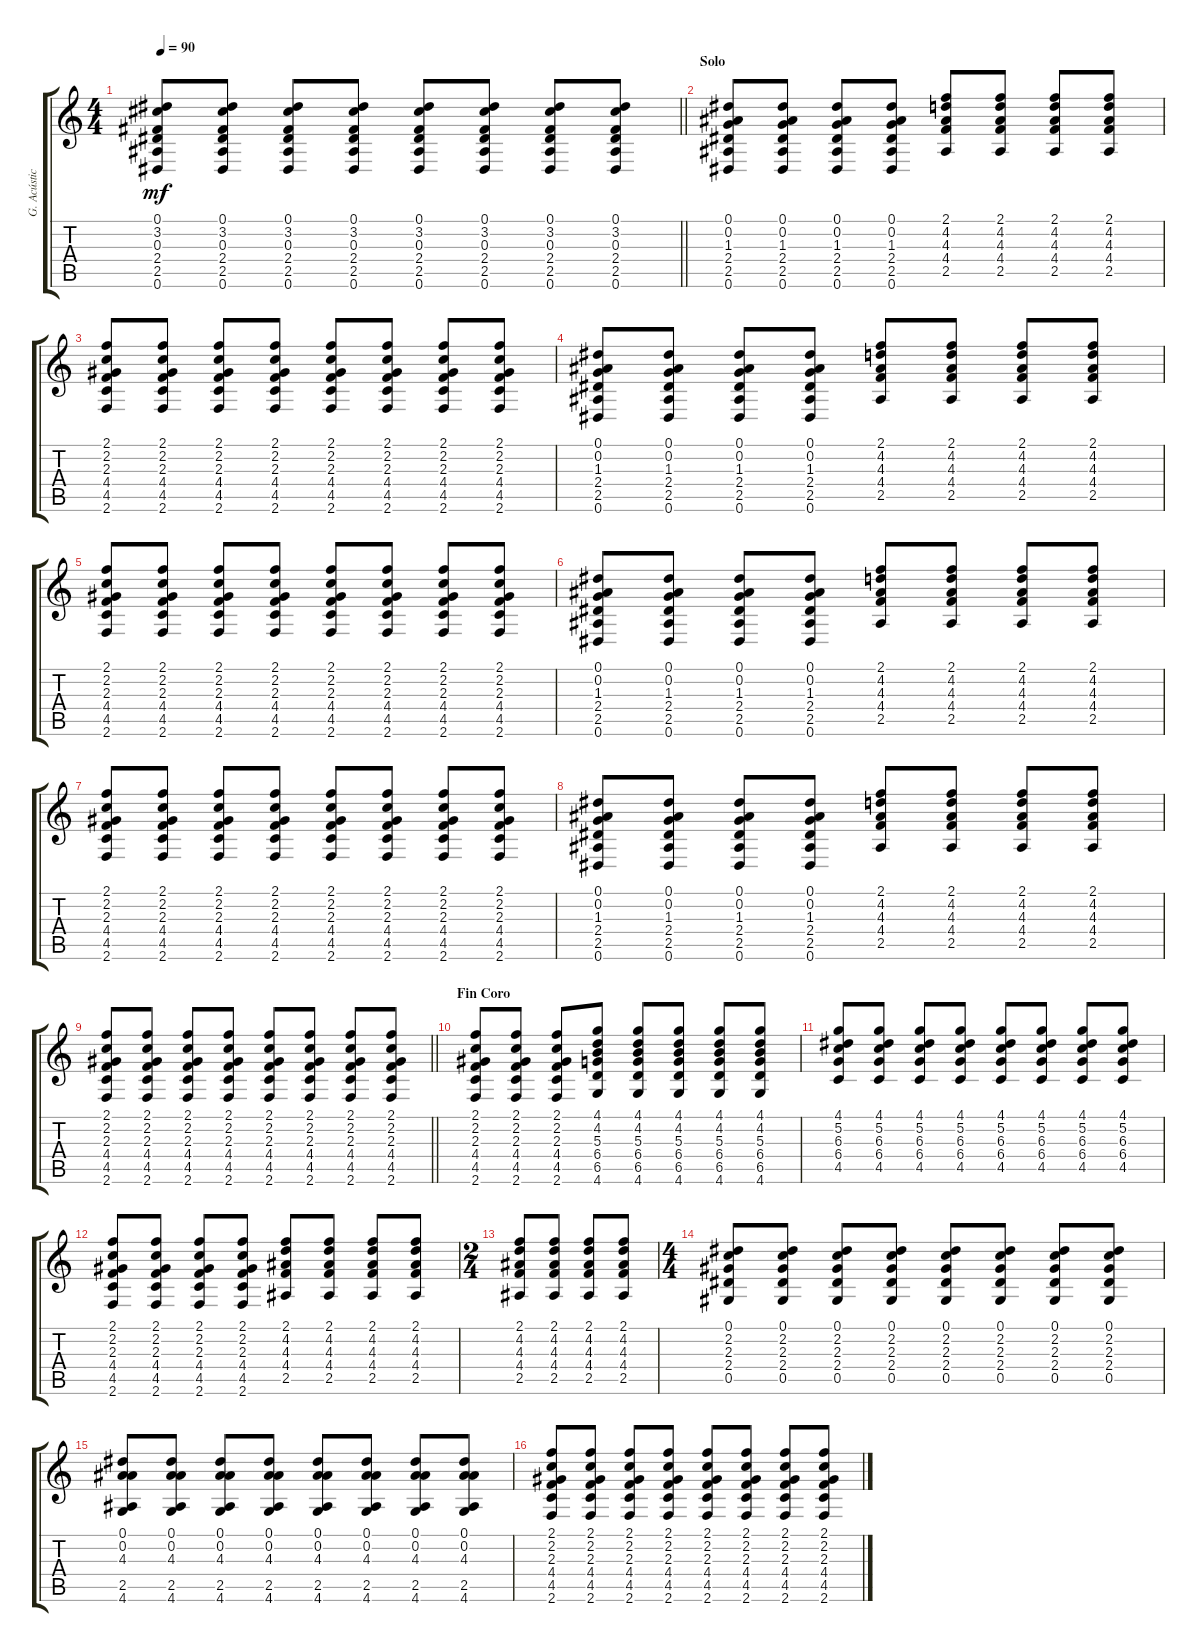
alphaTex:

\track ("G. Acústica 2" "G. Acústic") {instrument acousticguitarsteel}
\staff {score tabs}
\tuning (Eb4 Bb3 Gb3 Db3 Ab2 Eb2) {hide}
\ts (4 4)
\tempo 90
\clef g2
\barLineRight lightlight
\ks c
(0.1 3.2 0.3 2.4 2.5 0.6).8{dy mf} (0.1 3.2 0.3 2.4 2.5 0.6).8 (0.1 3.2 0.3 2.4 2.5 0.6).8 (0.1 3.2 0.3 2.4 2.5 0.6).8 (0.1 3.2 0.3 2.4 2.5 0.6).8 (0.1 3.2 0.3 2.4 2.5 0.6).8 (0.1 3.2 0.3 2.4 2.5 0.6).8 (0.1 3.2 0.3 2.4 2.5 0.6).8 |
\section ("" "Solo")
(0.1 0.2 1.3 2.4 2.5 0.6).8 (0.1 0.2 1.3 2.4 2.5 0.6).8 (0.1 0.2 1.3 2.4 2.5 0.6).8 (0.1 0.2 1.3 2.4 2.5 0.6).8 (2.1 4.2 4.3 4.4 2.5).8 (2.1 4.2 4.3 4.4 2.5).8 (2.1 4.2 4.3 4.4 2.5).8 (2.1 4.2 4.3 4.4 2.5).8 |
(2.1 2.2 2.3 4.4 4.5 2.6).8 (2.1 2.2 2.3 4.4 4.5 2.6).8 (2.1 2.2 2.3 4.4 4.5 2.6).8 (2.1 2.2 2.3 4.4 4.5 2.6).8 (2.1 2.2 2.3 4.4 4.5 2.6).8 (2.1 2.2 2.3 4.4 4.5 2.6).8 (2.1 2.2 2.3 4.4 4.5 2.6).8 (2.1 2.2 2.3 4.4 4.5 2.6).8 |
(0.1 0.2 1.3 2.4 2.5 0.6).8 (0.1 0.2 1.3 2.4 2.5 0.6).8 (0.1 0.2 1.3 2.4 2.5 0.6).8 (0.1 0.2 1.3 2.4 2.5 0.6).8 (2.1 4.2 4.3 4.4 2.5).8 (2.1 4.2 4.3 4.4 2.5).8 (2.1 4.2 4.3 4.4 2.5).8 (2.1 4.2 4.3 4.4 2.5).8 |
(2.1 2.2 2.3 4.4 4.5 2.6).8 (2.1 2.2 2.3 4.4 4.5 2.6).8 (2.1 2.2 2.3 4.4 4.5 2.6).8 (2.1 2.2 2.3 4.4 4.5 2.6).8 (2.1 2.2 2.3 4.4 4.5 2.6).8 (2.1 2.2 2.3 4.4 4.5 2.6).8 (2.1 2.2 2.3 4.4 4.5 2.6).8 (2.1 2.2 2.3 4.4 4.5 2.6).8 |
(0.1 0.2 1.3 2.4 2.5 0.6).8 (0.1 0.2 1.3 2.4 2.5 0.6).8 (0.1 0.2 1.3 2.4 2.5 0.6).8 (0.1 0.2 1.3 2.4 2.5 0.6).8 (2.1 4.2 4.3 4.4 2.5).8 (2.1 4.2 4.3 4.4 2.5).8 (2.1 4.2 4.3 4.4 2.5).8 (2.1 4.2 4.3 4.4 2.5).8 |
(2.1 2.2 2.3 4.4 4.5 2.6).8 (2.1 2.2 2.3 4.4 4.5 2.6).8 (2.1 2.2 2.3 4.4 4.5 2.6).8 (2.1 2.2 2.3 4.4 4.5 2.6).8 (2.1 2.2 2.3 4.4 4.5 2.6).8 (2.1 2.2 2.3 4.4 4.5 2.6).8 (2.1 2.2 2.3 4.4 4.5 2.6).8 (2.1 2.2 2.3 4.4 4.5 2.6).8 |
(0.1 0.2 1.3 2.4 2.5 0.6).8 (0.1 0.2 1.3 2.4 2.5 0.6).8 (0.1 0.2 1.3 2.4 2.5 0.6).8 (0.1 0.2 1.3 2.4 2.5 0.6).8 (2.1 4.2 4.3 4.4 2.5).8 (2.1 4.2 4.3 4.4 2.5).8 (2.1 4.2 4.3 4.4 2.5).8 (2.1 4.2 4.3 4.4 2.5).8 |
\barLineRight lightlight
(2.1 2.2 2.3 4.4 4.5 2.6).8 (2.1 2.2 2.3 4.4 4.5 2.6).8 (2.1 2.2 2.3 4.4 4.5 2.6).8 (2.1 2.2 2.3 4.4 4.5 2.6).8 (2.1 2.2 2.3 4.4 4.5 2.6).8 (2.1 2.2 2.3 4.4 4.5 2.6).8 (2.1 2.2 2.3 4.4 4.5 2.6).8 (2.1 2.2 2.3 4.4 4.5 2.6).8 |
\section ("" "Fin Coro")
(2.1 2.2 2.3 4.4 4.5 2.6).8 (2.1 2.2 2.3 4.4 4.5 2.6).8 (2.1 2.2 2.3 4.4 4.5 2.6).8 (4.1 4.2 5.3 6.4 6.5 4.6).8 (4.1 4.2 5.3 6.4 6.5 4.6).8 (4.1 4.2 5.3 6.4 6.5 4.6).8 (4.1 4.2 5.3 6.4 6.5 4.6).8 (4.1 4.2 5.3 6.4 6.5 4.6).8 |
(4.1 5.2 6.3 6.4 4.5).8 (4.1 5.2 6.3 6.4 4.5).8 (4.1 5.2 6.3 6.4 4.5).8 (4.1 5.2 6.3 6.4 4.5).8 (4.1 5.2 6.3 6.4 4.5).8 (4.1 5.2 6.3 6.4 4.5).8 (4.1 5.2 6.3 6.4 4.5).8 (4.1 5.2 6.3 6.4 4.5).8 |
(2.1 2.2 2.3 4.4 4.5 2.6).8 (2.1 2.2 2.3 4.4 4.5 2.6).8 (2.1 2.2 2.3 4.4 4.5 2.6).8 (2.1 2.2 2.3 4.4 4.5 2.6).8 (2.1 4.2 4.3 4.4 2.5).8 (2.1 4.2 4.3 4.4 2.5).8 (2.1 4.2 4.3 4.4 2.5).8 (2.1 4.2 4.3 4.4 2.5).8 |
\ts (2 4)
(2.1 4.2 4.3 4.4 2.5).8 (2.1 4.2 4.3 4.4 2.5).8 (2.1 4.2 4.3 4.4 2.5).8 (2.1 4.2 4.3 4.4 2.5).8 |
\ts (4 4)
(0.1 2.2 2.3 2.4 0.5).8 (0.1 2.2 2.3 2.4 0.5).8 (0.1 2.2 2.3 2.4 0.5).8 (0.1 2.2 2.3 2.4 0.5).8 (0.1 2.2 2.3 2.4 0.5).8 (0.1 2.2 2.3 2.4 0.5).8 (0.1 2.2 2.3 2.4 0.5).8 (0.1 2.2 2.3 2.4 0.5).8 |
(0.1 0.2 4.3 2.5 4.6).8 (0.1 0.2 4.3 2.5 4.6).8 (0.1 0.2 4.3 2.5 4.6).8 (0.1 0.2 4.3 2.5 4.6).8 (0.1 0.2 4.3 2.5 4.6).8 (0.1 0.2 4.3 2.5 4.6).8 (0.1 0.2 4.3 2.5 4.6).8 (0.1 0.2 4.3 2.5 4.6).8 |
(2.1 2.2 2.3 4.4 4.5 2.6).8 (2.1 2.2 2.3 4.4 4.5 2.6).8 (2.1 2.2 2.3 4.4 4.5 2.6).8 (2.1 2.2 2.3 4.4 4.5 2.6).8 (2.1 2.2 2.3 4.4 4.5 2.6).8 (2.1 2.2 2.3 4.4 4.5 2.6).8 (2.1 2.2 2.3 4.4 4.5 2.6).8 (2.1 2.2 2.3 4.4 4.5 2.6).8
